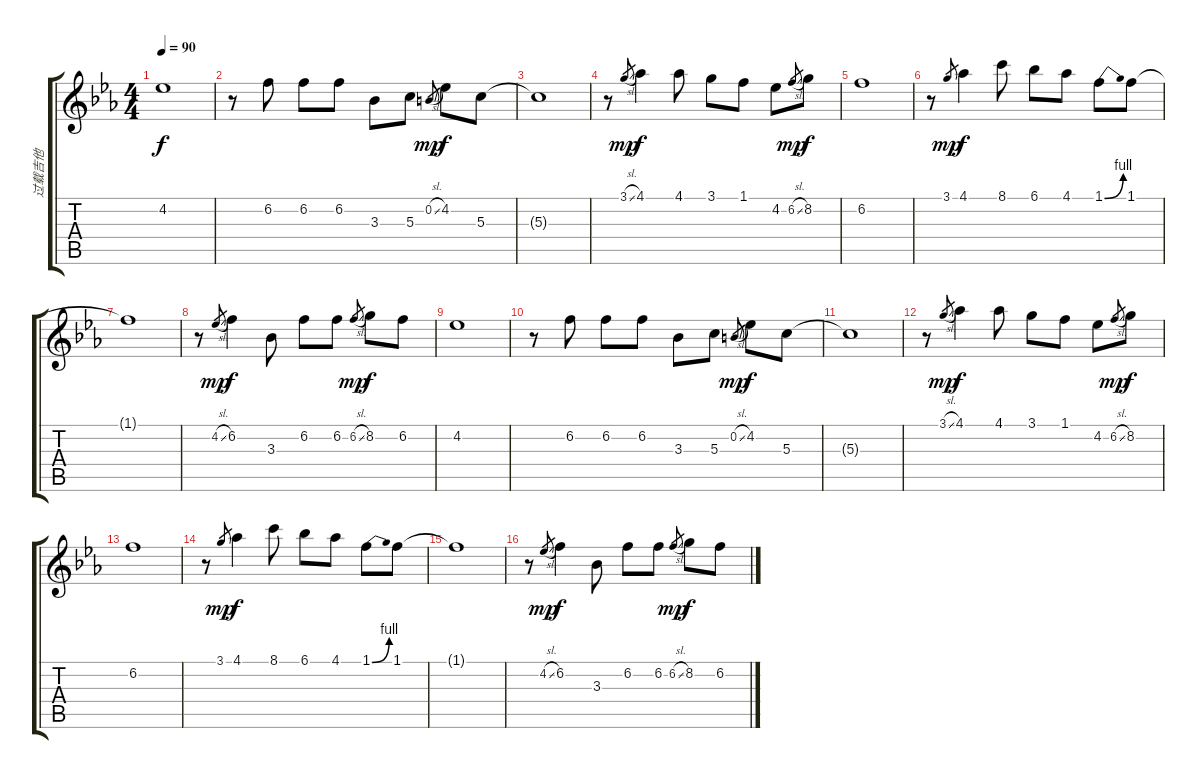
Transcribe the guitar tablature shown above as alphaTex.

\track ("过载吉他" "过载吉他") {instrument overdrivenguitar}
\staff {score tabs}
\tuning (E4 B3 G3 D3 A2 E2) {hide}
\ts (4 4)
\tempo 90
\clef g2
\ks eb
4.2.1{dy f} |
r.8 6.2.8 6.2.8 6.2.8 3.3.8 5.3.8 0.2{sl}.8{gr dy mp} 4.2.8{dy f} 5.3.8 |
5.3{t}.1 |
r.8 3.1{sl}.8{gr dy mp} 4.1.4{dy f} 4.1.8 3.1.8 1.1.8 4.2.8 6.2{sl}.8{gr dy mp} 8.2.8{dy f} |
6.2.1 |
r.8 3.1.8{gr dy mp} 4.1.4{dy f} 8.1.8 6.1.8 4.1.8 1.1{be (bend 0 0 60 4)}.8 1.1.8 |
1.1{t}.1 |
r.8 4.2{sl}.8{gr dy mp} 6.2.4{dy f} 3.3.8 6.2.8 6.2.8 6.2{sl}.8{gr dy mp} 8.2.8{dy f} 6.2.8 |
4.2.1 |
r.8 6.2.8 6.2.8 6.2.8 3.3.8 5.3.8 0.2{sl}.8{gr dy mp} 4.2.8{dy f} 5.3.8 |
5.3{t}.1 |
r.8 3.1{sl}.8{gr dy mp} 4.1.4{dy f} 4.1.8 3.1.8 1.1.8 4.2.8 6.2{sl}.8{gr dy mp} 8.2.8{dy f} |
6.2.1 |
r.8 3.1.8{gr dy mp} 4.1.4{dy f} 8.1.8 6.1.8 4.1.8 1.1{be (bend 0 0 60 4)}.8 1.1.8 |
1.1{t}.1 |
r.8 4.2{sl}.8{gr dy mp} 6.2.4{dy f} 3.3.8 6.2.8 6.2.8 6.2{sl}.8{gr dy mp} 8.2.8{dy f} 6.2.8
